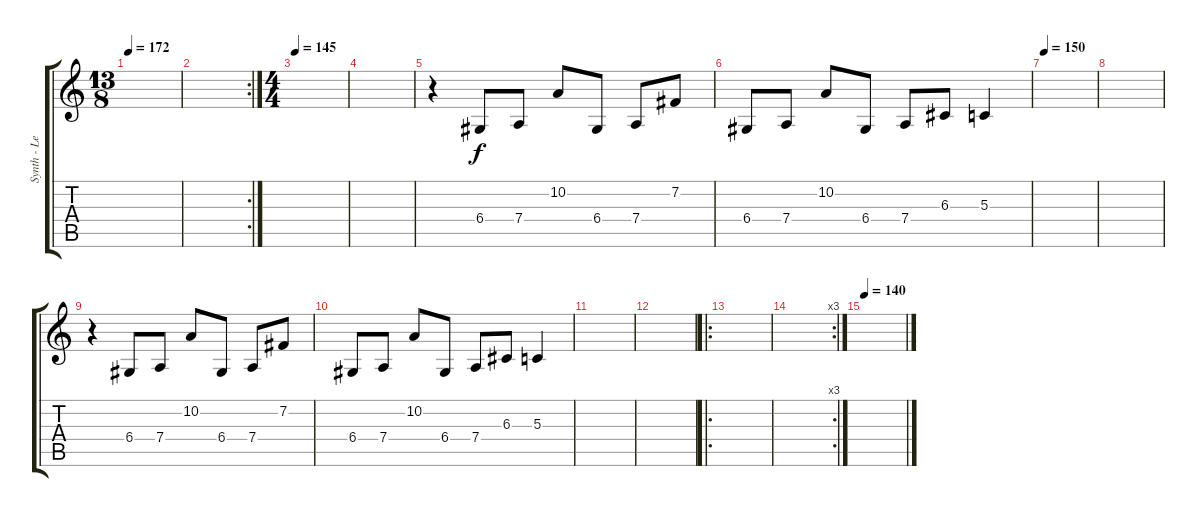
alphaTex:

\track ("Synth - Lead Doubled" "Synth - Le") {instrument fx5brightness}
\staff {score tabs}
\tuning (E4 B3 G3 D3 A2 E2) {hide}
\ts (13 8)
\tempo 172
\clef g2
\ks c
|
\rc 2
|
\ts (4 4)
\tempo 145
|
|
r.4 6.4.8{dy f} 7.4.8 10.2.8 6.4.8 7.4.8 7.2.8 |
6.4.8 7.4.8 10.2.8 6.4.8 7.4.8 6.3.8 5.3.4 |
\tempo 150
|
|
r.4 6.4.8 7.4.8 10.2.8 6.4.8 7.4.8 7.2.8 |
6.4.8 7.4.8 10.2.8 6.4.8 7.4.8 6.3.8 5.3.4 |
|
|
\ro
|
\rc 3
|
\tempo 140
